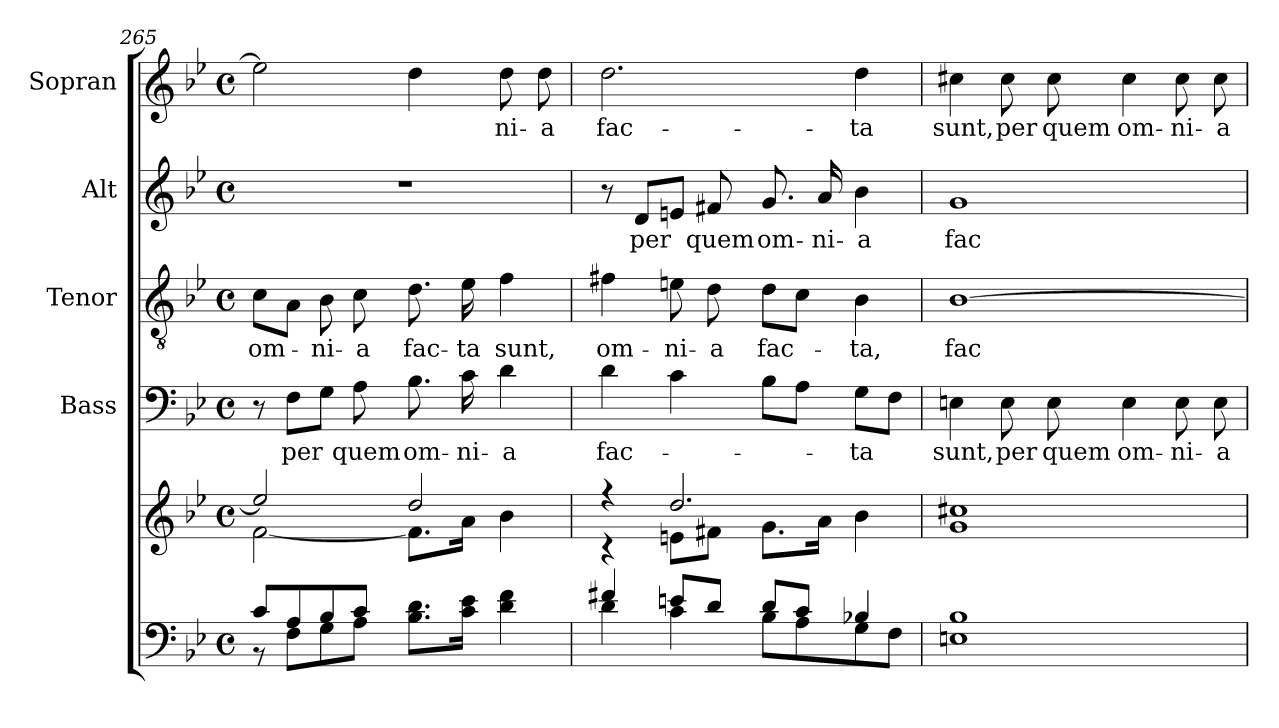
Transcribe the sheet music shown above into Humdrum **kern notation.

**kern	**kern	**kern	**text	**kern	**text	**kern	**text	**kern	**text
*part5	*part5	*part4	*part4	*part3	*part3	*part2	*part2	*part1	*part1
*staff6	*staff5	*staff4	*staff4	*staff3	*staff3	*staff2	*staff2	*staff1	*staff1
*	*	*I"Bass	*	*I"Tenor	*	*I"Alt	*	*I"Sopran	*
*	*	*I'B.	*	*I'T.	*	*I'A.	*	*I'S.	*
*clefF4	*clefG2	*clefF4	*	*clefGv2	*	*clefG2	*	*clefG2	*
*k[b-e-]	*k[b-e-]	*k[b-e-]	*	*k[b-e-]	*	*k[b-e-]	*	*k[b-e-]	*
*B-:	*B-:	*B-:	*	*B-:	*	*B-:	*	*B-:	*
*M4/4	*M4/4	*M4/4	*	*M4/4	*	*M4/4	*	*M4/4	*
*met(c)	*met(c)	*met(c)	*	*met(c)	*	*met(c)	*	*met(c)	*
=265	=265	=265	=265	=265	=265	=265	=265	=265	=265
*^	*^	*	*	*	*	*	*	*	*
!	!	!	!	!	!	!	!LO:LY:b	!	!	!	!
8c/L	8r	2ee-/]	[<2f\	8r	.	8c\L	om-	1r	.	2ee-\]	.
!	!	!	!	!	!LO:LY:b	!	!	!	!	!	!
8A/	8F\L	.	.	8F\L	per	8A\J	.	.	.	.	.
!	!	!	!	!	!	!	!LO:LY:b	!	!	!	!
8B-/	8G\	.	.	8G\J	.	8B-\	-ni-	.	.	.	.
!	!	!	!	!	!LO:LY:b	!	!LO:LY:b	!	!	!	!
8c/J	8A\J	.	.	8A\	quem	8c\	-a	.	.	.	.
!	!	!	!	!	!LO:LY:b	!	!LO:LY:b	!	!	!	!
8.B-\ 8.d\L	2ryy	2dd/	8.f\L]	8.B-\	om-	8.d\	fac-	.	.	4dd\	.
!	!	!	!	!	!LO:LY:b	!	!LO:LY:b	!	!	!	!
16c\ 16e-\Jk	.	.	16a\Jk	16c\	-ni-	16e-\	-ta	.	.	.	.
!	!	!	!	!	!LO:LY:b	!	!LO:LY:b	!	!	!	!LO:LY:b
4d\ 4f\	.	.	4b-\	4d\	-a	4f\	sunt,	.	.	8dd\	-ni-
!	!	!	!	!	!	!	!	!	!	!	!LO:LY:b
.	.	.	.	.	.	.	.	.	.	8dd\	-a
!!LO:LB:g=z
=266	=266	=266	=266	=266	=266	=266	=266	=266	=266	=266	=266
!	!	!	!	!	!LO:LY:b	!	!LO:LY:b	!	!	!	!LO:LY:b
4f#X/	4d\	4r	4r	4d\	fac-	4f#X\	om-	8r	.	2.dd\	fac-
!	!	!	!	!	!	!	!	!	!LO:LY:b	!	!
.	.	.	.	.	.	.	.	8d/L	per	.	.
!	!	!	!	!	!	!	!LO:LY:b	!	!	!	!
8en/L	4c\	2.dd/	8en\L	4c\	.	8en\	-ni-	8en/J	.	.	.
!	!	!	!	!	!	!	!LO:LY:b	!	!LO:LY:b	!	!
8d/J	.	.	8f#X\J	.	.	8d\	-a	8f#X/	quem	.	.
!	!	!	!	!	!	!	!LO:LY:b	!	!LO:LY:b	!	!
8d/L	8B-\L	.	8.g\L	8B-\L	.	8d\L	fac-	8.g/	om-	.	.
8c/J	8A\	.	.	8A\J	.	8c\J	.	.	.	.	.
!	!	!	!	!	!	!	!	!	!LO:LY:b	!	!
.	.	.	16a\Jk	.	.	.	.	16a/	-ni-	.	.
!	!	!	!	!	!LO:LY:b	!	!LO:LY:b	!	!LO:LY:b	!	!LO:LY:b
4B-X/	8G\	.	4b-\	8G\L	-ta	4B-\	-ta,	4b-\	-a	4dd\	-ta
.	8F\J	.	.	8F\J	.	.	.	.	.	.	.
=267	=267	=267	=267	=267	=267	=267	=267	=267	=267	=267	=267
!	!	!	!	!	!LO:LY:b	!	!LO:LY:b	!	!LO:LY:b	!	!LO:LY:b
1B-	1En	1cc#X	1g	4En\	sunt,	[1B-	fac-	1g	fac-	4cc#X\	sunt,
!	!	!	!	!	!LO:LY:b	!	!	!	!	!	!LO:LY:b
.	.	.	.	8E\	per	.	.	.	.	8cc#\	per
!	!	!	!	!	!LO:LY:b	!	!	!	!	!	!LO:LY:b
.	.	.	.	8E\	quem	.	.	.	.	8cc#\	quem
!	!	!	!	!	!LO:LY:b	!	!	!	!	!	!LO:LY:b
.	.	.	.	4E\	om-	.	.	.	.	4cc#\	om-
!	!	!	!	!	!LO:LY:b	!	!	!	!	!	!LO:LY:b
.	.	.	.	8E\	-ni-	.	.	.	.	8cc#\	-ni-
!	!	!	!	!	!LO:LY:b	!	!	!	!	!	!LO:LY:b
.	.	.	.	8E\	-a	.	.	.	.	8cc#\	-a
*v	*v	*	*	*	*	*	*	*	*	*	*
*	*v	*v	*	*	*	*	*	*	*	*
=	=	=	=	=	=	=	=	=	=
*-	*-	*-	*-	*-	*-	*-	*-	*-	*-
